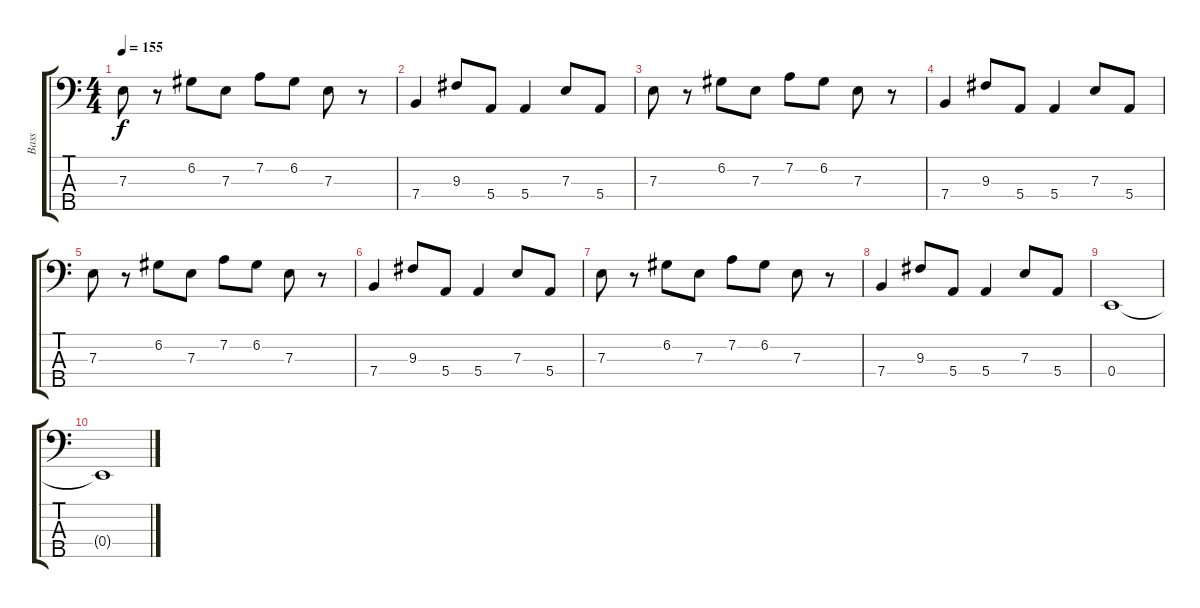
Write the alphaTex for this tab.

\track ("Bass" "Bass") {instrument electricbassfinger}
\staff {score tabs}
\tuning (G2 D2 A1 E1 B0) {hide}
\ts (4 4)
\tempo 155
\clef f4
\ks c
7.3.8{dy f} r.8 6.2.8 7.3.8 7.2.8 6.2.8 7.3.8 r.8 |
7.4.4 9.3.8 5.4.8 5.4.4 7.3.8 5.4.8 |
7.3.8 r.8 6.2.8 7.3.8 7.2.8 6.2.8 7.3.8 r.8 |
7.4.4 9.3.8 5.4.8 5.4.4 7.3.8 5.4.8 |
7.3.8 r.8 6.2.8 7.3.8 7.2.8 6.2.8 7.3.8 r.8 |
7.4.4 9.3.8 5.4.8 5.4.4 7.3.8 5.4.8 |
7.3.8 r.8 6.2.8 7.3.8 7.2.8 6.2.8 7.3.8 r.8 |
7.4.4 9.3.8 5.4.8 5.4.4 7.3.8 5.4.8 |
0.4.1 |
0.4{t}.1
